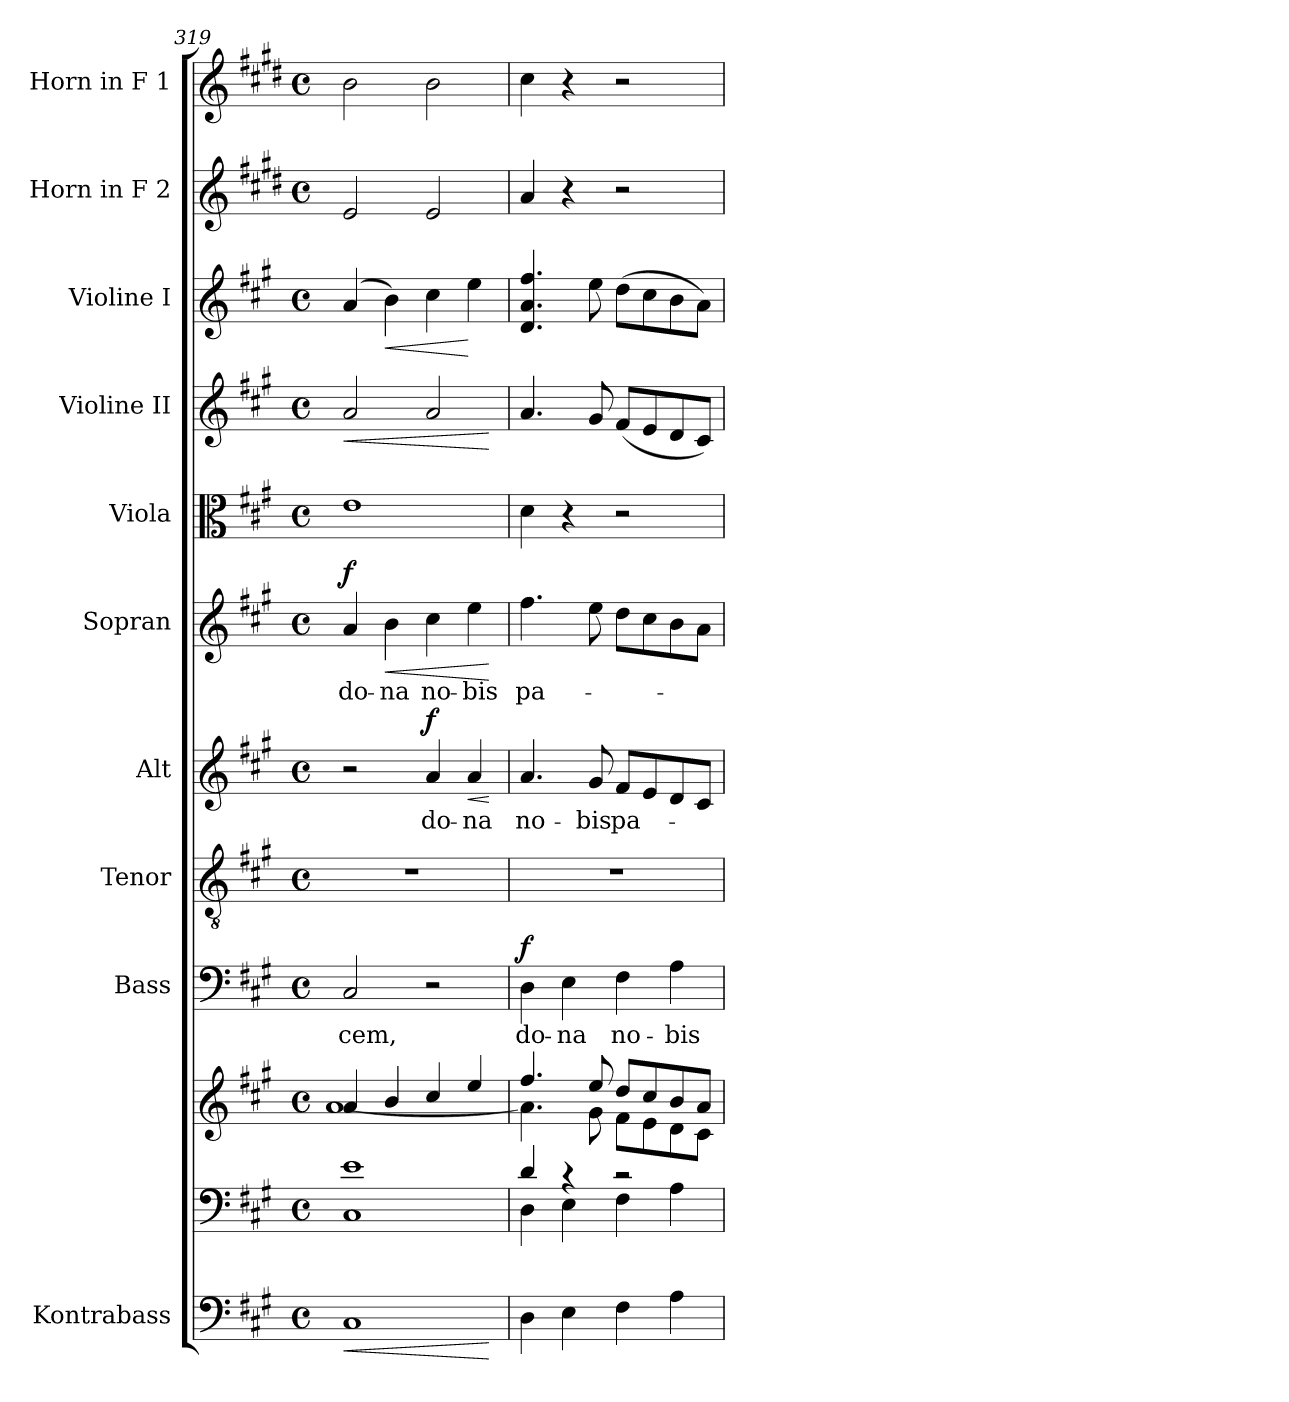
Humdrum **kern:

**kern	**dynam	**kern	**kern	**kern	**text	**dynam	**kern	**kern	**text	**dynam	**kern	**text	**dynam	**kern	**kern	**dynam	**kern	**dynam	**kern	**kern
*part11	*part11	*part10	*part10	*part9	*part9	*part9	*part8	*part7	*part7	*part7	*part6	*part6	*part6	*part5	*part4	*part4	*part3	*part3	*part2	*part1
*staff12	*staff12	*staff11	*staff10	*staff9	*staff9	*staff9	*staff8	*staff7	*staff7	*staff7	*staff6	*staff6	*staff6	*staff5	*staff4	*staff4	*staff3	*staff3	*staff2	*staff1
*I"Kontrabass	*	*	*	*I"Bass	*	*	*I"Tenor	*I"Alt	*	*	*I"Sopran	*	*	*I"Viola	*I"Violine II	*	*I"Violine I	*	*I"Horn in F 2	*I"Horn in F 1
*I'Kb.	*	*	*	*I'B.	*	*	*I'T.	*I'A.	*	*	*I'S.	*	*	*I'Vla.	*I'Vl. II	*	*I'Vl. I	*	*	*
!!LO:PB:g=z
*clefF4	*	*clefF4	*clefG2	*clefF4	*	*	*clefGv2	*clefG2	*	*	*clefG2	*	*	*clefC3	*clefG2	*	*clefG2	*	*clefG2	*clefG2
*ITrd7c12	*	*	*	*	*	*	*	*	*	*	*	*	*	*	*	*	*	*	*ITrd4c7	*ITrd4c7
*k[f#c#g#]	*	*k[f#c#g#]	*k[f#c#g#]	*k[f#c#g#]	*	*	*k[f#c#g#]	*k[f#c#g#]	*	*	*k[f#c#g#]	*	*	*k[f#c#g#]	*k[f#c#g#]	*	*k[f#c#g#]	*	*k[f#c#g#]	*k[f#c#g#]
*A:	*	*A:	*A:	*A:	*	*	*A:	*A:	*	*	*A:	*	*	*A:	*A:	*	*A:	*	*A:	*A:
*M4/4	*	*M4/4	*M4/4	*M4/4	*	*	*M4/4	*M4/4	*	*	*M4/4	*	*	*M4/4	*M4/4	*	*M4/4	*	*M4/4	*M4/4
*met(c)	*	*met(c)	*met(c)	*met(c)	*	*	*met(c)	*met(c)	*	*	*met(c)	*	*	*met(c)	*met(c)	*	*met(c)	*	*met(c)	*met(c)
=319	=319	=319	=319	=319	=319	=319	=319	=319	=319	=319	=319	=319	=319	=319	=319	=319	=319	=319	=319	=319
!	!LO:HP:b	!	!	!	!LO:LY:b	!	!	!	!	!	!	!LO:LY:b	!LO:DY:a	!	!	!LO:HP:b	!	!	!	!
*	*	*^	*^	*	*	*	*	*	*	*	*	*	*	*	*	*	*	*	*	*
1CC#	<	1e	1C#	4a/	[<1a	2C#/	-cem,	.	1r	2r	.	.	4a/	do-	f	1e	2a/	<	(4a/	.	2A/	2e\
!	!	!	!	!	!	!	!	!	!	!	!	!	!	!LO:LY:b	!LO:HP:b	!	!	!	!	!LO:HP:b	!	!
.	.	.	.	4b/	.	.	.	.	.	.	.	.	4b\	-na	<	.	.	.	4b\)	<	.	.
!	!	!	!	!	!	!	!	!	!	!	!LO:LY:b	!LO:DY:a	!	!LO:LY:b	!	!	!	!	!	!	!	!
.	.	.	.	4cc#/	.	2r	.	.	.	4a/	do-	f	4cc#\	no-	.	.	2a/	.	4cc#\	.	2A/	2e\
!	!	!	!	!	!	!	!	!	!	!	!LO:LY:b	!LO:HP:b	!	!LO:LY:b	!	!	!	!	!	!	!	!
.	.	.	.	4ee/	.	.	.	.	.	4a/	-na	<	4ee\	-bis	.	.	.	.	4ee\	[	.	.
*	*	*v	*v	*	*	*	*	*	*	*	*	*	*	*	*	*	*	*	*	*	*	*
*	*	*	*v	*v	*	*	*	*	*	*	*	*	*	*	*	*	*	*	*	*	*
.	[	.	.	.	.	.	.	.	.	[	.	.	[	.	.	[	.	.	.	.
=320	=320	=320	=320	=320	=320	=320	=320	=320	=320	=320	=320	=320	=320	=320	=320	=320	=320	=320	=320	=320
*	*	*^	*^	*	*	*	*	*	*	*	*	*	*	*	*	*	*	*	*	*
!	!	!	!	!	!	!	!LO:LY:b	!LO:DY:a	!	!	!LO:LY:b	!	!	!LO:LY:b	!	!	!	!	!	!	!	!
4DD\	.	4d/	4D\	4.ff#/	4.a\]	4D\	do-	f	1r	4.a/	no-	.	4.ff#\	pa-	.	4d\	4.a/	.	4.d/ 4.a/ 4.ff#/	.	4d/	4f#\
!	!	!	!	!	!	!	!LO:LY:b	!	!	!	!	!	!	!	!	!	!	!	!	!	!	!
4EE\	.	4rc	4E\	.	.	4E\	-na	.	.	.	.	.	.	.	.	4r	.	.	.	.	4r	4r
!	!	!	!	!	!	!	!	!	!	!	!LO:LY:b	!	!	!	!	!	!	!	!	!	!	!
.	.	.	.	8ee/	8g#\	.	.	.	.	8g#/	-bis	.	8ee\	.	.	.	8g#/	.	8ee\	.	.	.
!	!	!	!	!	!	!	!LO:LY:b	!	!	!	!LO:LY:b	!	!	!	!	!	!	!	!	!	!	!
4FF#\	.	2rc	4F#\	8dd/L	8f#\L	4F#\	no-	.	.	8f#/L	pa-	.	8dd\L	.	.	2r	(<8f#/L	.	(>8dd\L	.	2r	2r
.	.	.	.	8cc#/	8e\	.	.	.	.	8e/	.	.	8cc#\	.	.	.	8e/	.	8cc#\	.	.	.
!	!	!	!	!	!	!	!LO:LY:b	!	!	!	!	!	!	!	!	!	!	!	!	!	!	!
4AA\	.	.	4A\	8b/	8d\	4A\	-bis	.	.	8d/	.	.	8b\	.	.	.	8d/	.	8b\	.	.	.
.	.	.	.	8a/J	8c#\J	.	.	.	.	8c#/J	.	.	8a\J	.	.	.	8c#/J)	.	8a\J)	.	.	.
*	*	*v	*v	*	*	*	*	*	*	*	*	*	*	*	*	*	*	*	*	*	*	*
*	*	*	*v	*v	*	*	*	*	*	*	*	*	*	*	*	*	*	*	*	*	*
=	=	=	=	=	=	=	=	=	=	=	=	=	=	=	=	=	=	=	=	=
*-	*-	*-	*-	*-	*-	*-	*-	*-	*-	*-	*-	*-	*-	*-	*-	*-	*-	*-	*-	*-
